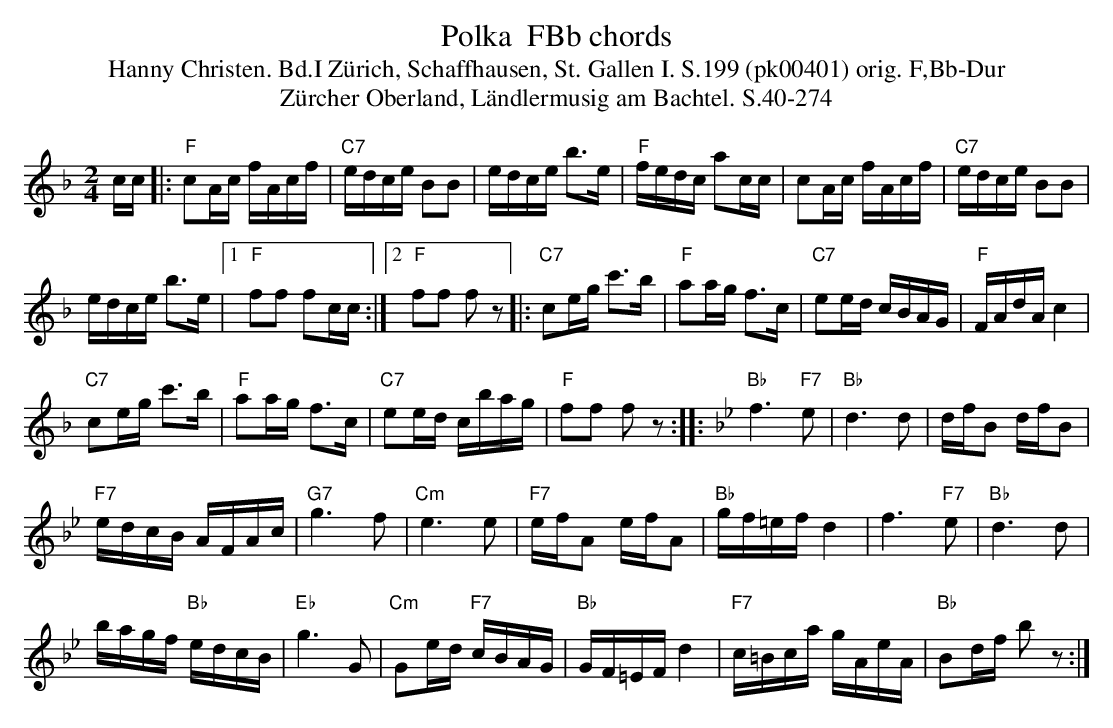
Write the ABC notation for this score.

X:1
T: Polka  FBb chords
T:Hanny Christen. Bd.I Z\"urich, Schaffhausen, St. Gallen I. S.199 (pk00401) orig. F,Bb-Dur
T: Z\"urcher Oberland, L\"andlermusig am Bachtel. S.40-274
M:2/4
L:1/16
K:F %%MIDI gchordon
cc |: "F"c2Ac fAcf | "C7"edce B2B2 | edce b3e | "F"fedc a2cc | c2Ac fAcf | "C7"edce B2B2  |
edce b3e |1 "F"f2f2 f2cc :|2 "F"f2f2 f2z2 |: "C7"c2eg c'3b | "F"a2ag f3c | "C7"e2ed cBAG | "F"FAdA c4 |
"C7"c2eg c'3b | "F"a2ag  f3c |  "C7"e2ed cbag | "F"f2f2 f2z2 :: [K:Bb] "Bb"f6"F7"e2 |  "Bb"d6d2 | dfB2 dfB2 |
"F7"edcB AFAc | "G7"g6f2 | "Cm"e6e2 | "F7"efA2 efA2 | "Bb"gf=ef d4 | f6"F7"e2 | "Bb"d6d2 |
bagf "Bb"edcB | "Eb"g6G2 | "Cm"G2ed "F7"cBAG | "Bb"GF=EFd4 | "F7"c=Bca gAeA | "Bb"B2df b2z2 :|
